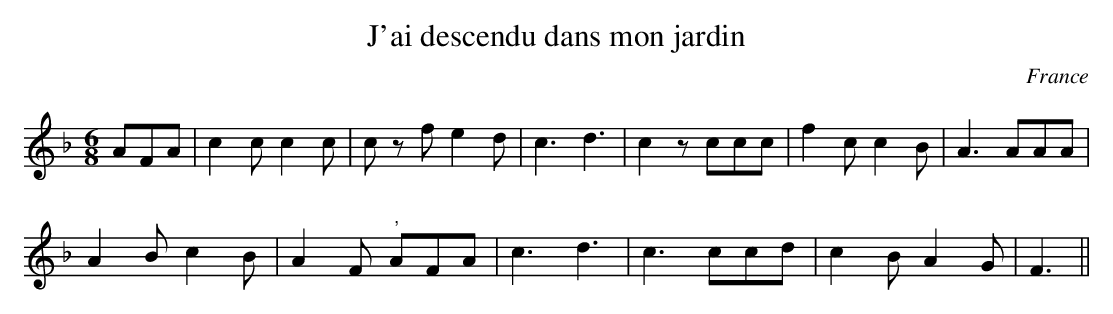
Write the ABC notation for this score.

X:1
T:J'ai descendu dans mon jardin
O:France
M:6/8
L:1/8
K:F
AFA|c2 c c2 c| c z f e2 d| c3 d3| c2 z ccc| f2 c c2 B| A3 AAA|!
A2B  c2 B|A2 F "," AFA | c3 d3| c3 ccd| c2 B A2G| F3||
